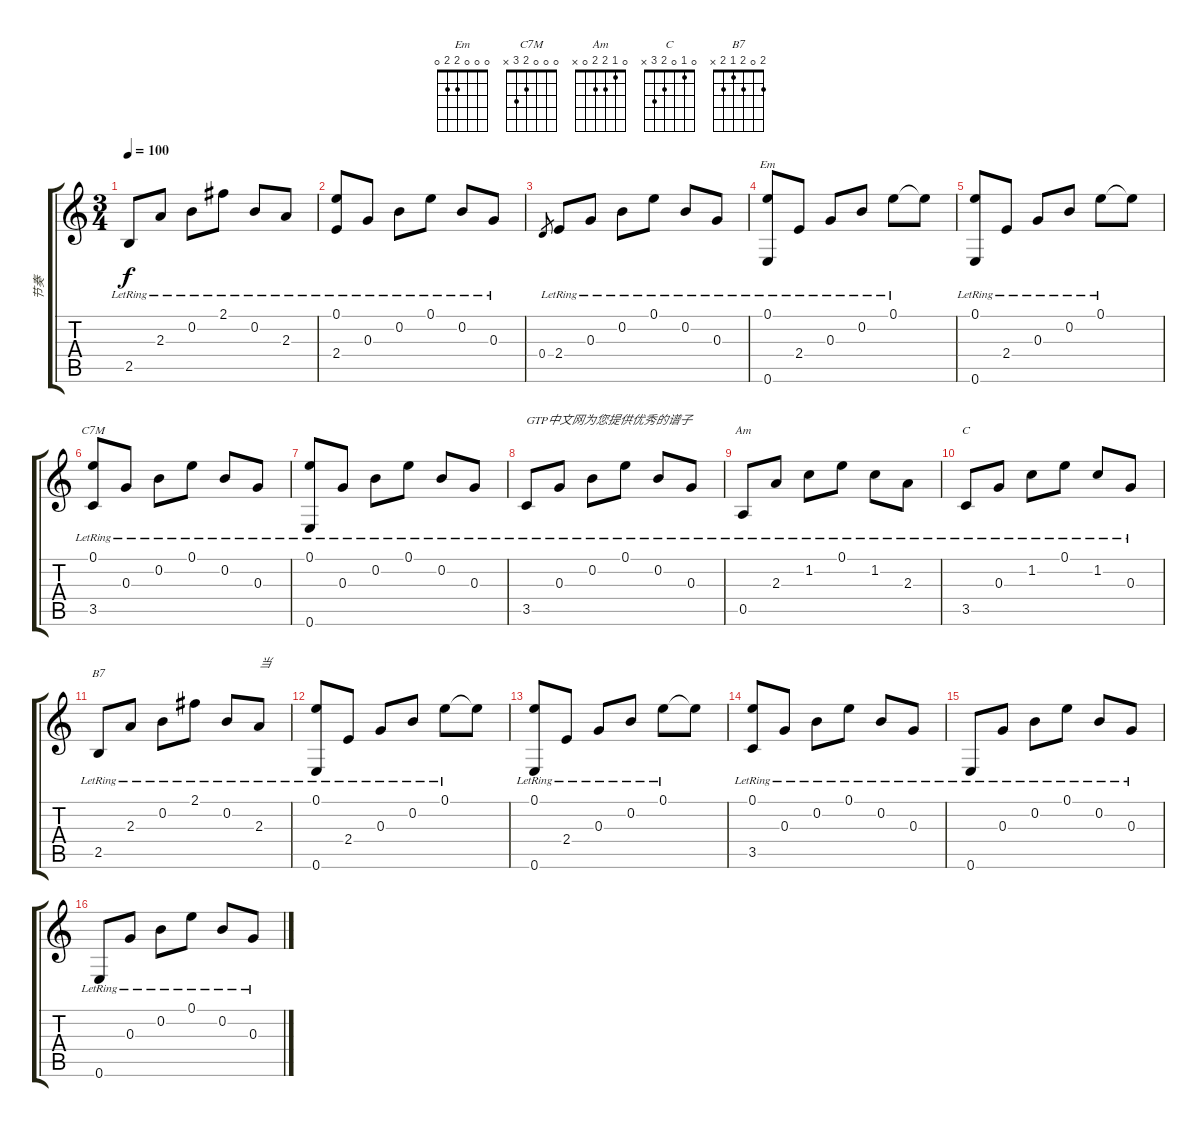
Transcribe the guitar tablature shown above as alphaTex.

\track ("节奏" "节奏") {instrument acousticguitarsteel}
\staff {score tabs}
\tuning (E4 B3 G3 D3 A2 E2) {hide}
\chord ("Em" 0 0 0 2 2 0)
\chord ("C7M" 0 0 0 2 3 x)
\chord ("Am" 0 1 2 2 0 x)
\chord ("C" 0 1 0 2 3 x)
\chord ("B7" 2 0 2 1 2 x)
\ts (3 4)
\tempo 100
\clef g2
\ks c
2.5{lr}.8{dy f} 2.3{lr}.8 0.2{lr}.8 2.1{lr}.8 0.2{lr}.8 2.3{lr}.8 |
(0.1{lr} 2.4{lr}).8 0.3{lr}.8 0.2{lr}.8 0.1{lr}.8 0.2{lr}.8 0.3{lr}.8 |
0.4.8{gr} 2.4{lr}.8 0.3{lr}.8 0.2{lr}.8 0.1{lr}.8 0.2{lr}.8 0.3{lr}.8 |
(0.1{lr} 0.6{lr}).8{ch "Em"} 2.4{lr}.8 0.3{lr}.8 0.2{lr}.8 0.1{lr}.8 0.1{t}.8 |
(0.1{lr} 0.6{lr}).8 2.4{lr}.8 0.3{lr}.8 0.2{lr}.8 0.1{lr}.8 0.1{t}.8 |
(0.1{lr} 3.5{lr}).8{ch "C7M"} 0.3{lr}.8 0.2{lr}.8 0.1{lr}.8 0.2{lr}.8 0.3{lr}.8 |
(0.1{lr} 0.6{lr}).8 0.3{lr}.8 0.2{lr}.8 0.1{lr}.8 0.2{lr}.8 0.3{lr}.8 |
3.5{lr}.8{txt "GTP中文网为您提供优秀的谱子"} 0.3{lr}.8 0.2{lr}.8 0.1{lr}.8 0.2{lr}.8 0.3{lr}.8 |
0.5{lr}.8{ch "Am"} 2.3{lr}.8 1.2{lr}.8 0.1{lr}.8 1.2{lr}.8 2.3{lr}.8 |
3.5{lr}.8{ch "C"} 0.3{lr}.8 1.2{lr}.8 0.1{lr}.8 1.2{lr}.8 0.3{lr}.8 |
2.5{lr}.8{ch "B7"} 2.3{lr}.8 0.2{lr}.8 2.1{lr}.8 0.2{lr}.8 2.3{lr}.8{txt "当"} |
(0.1{lr} 0.6{lr}).8 2.4{lr}.8 0.3{lr}.8 0.2{lr}.8 0.1{lr}.8 0.1{t}.8 |
(0.1{lr} 0.6{lr}).8 2.4{lr}.8 0.3{lr}.8 0.2{lr}.8 0.1{lr}.8 0.1{t}.8 |
(0.1{lr} 3.5{lr}).8 0.3{lr}.8 0.2{lr}.8 0.1{lr}.8 0.2{lr}.8 0.3{lr}.8 |
0.6{lr}.8 0.3{lr}.8 0.2{lr}.8 0.1{lr}.8 0.2{lr}.8 0.3{lr}.8 |
0.6{lr}.8 0.3{lr}.8 0.2{lr}.8 0.1{lr}.8 0.2{lr}.8 0.3{lr}.8
